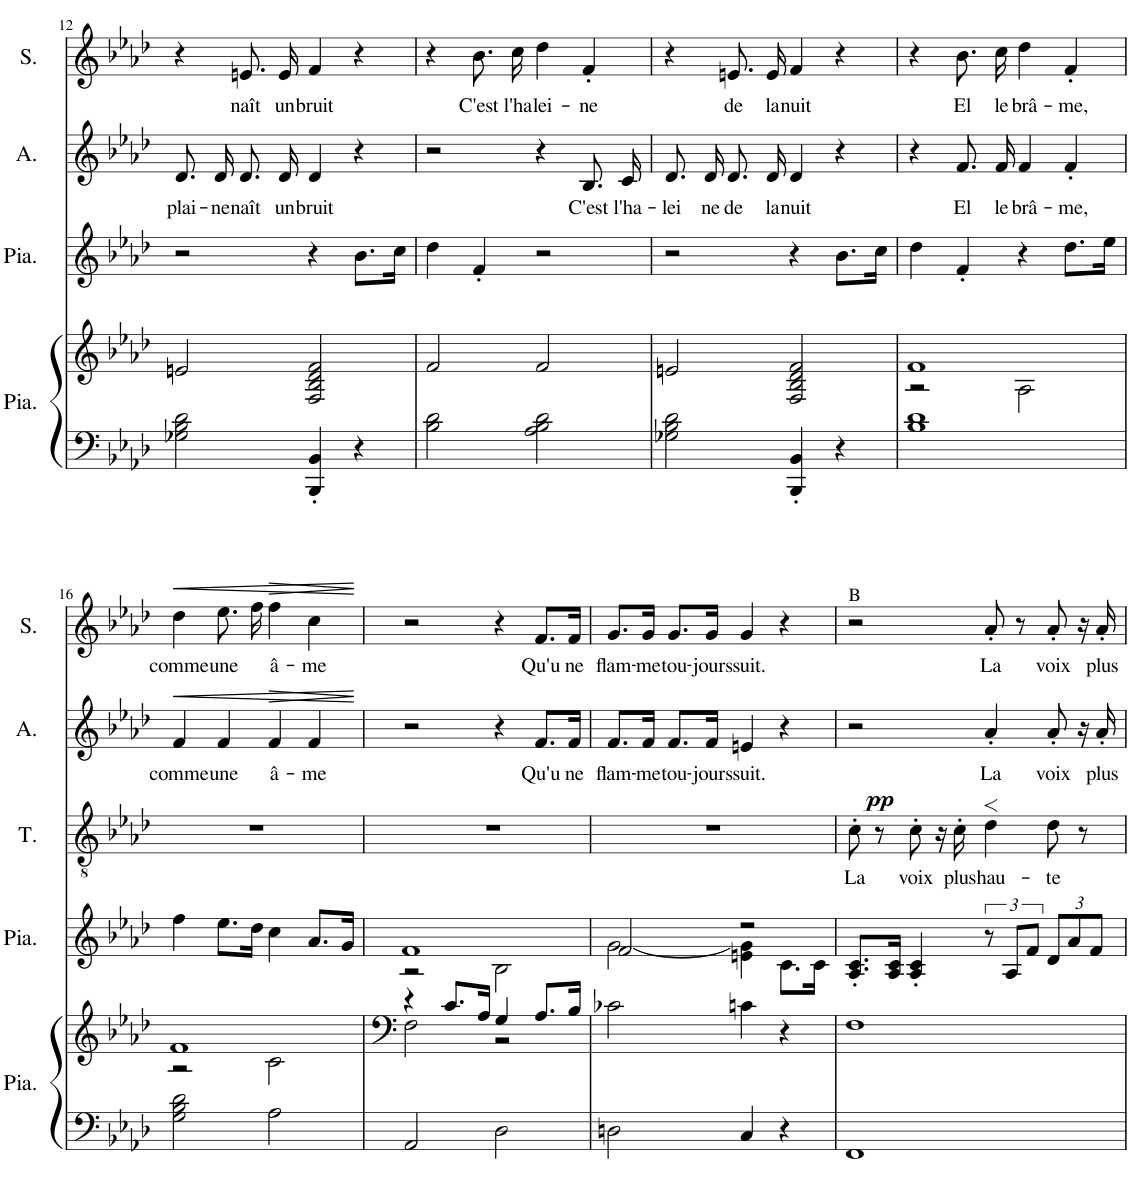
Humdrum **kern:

**kern	**kern	**kern	**kern	**text	**dynam	**kern	**text	**dynam	**kern	**text	**dynam
*part5	*part5	*part4	*part3	*part3	*part3	*part2	*part2	*part2	*part1	*part1	*part1
*staff6	*staff5	*staff4	*staff3	*staff3	*staff3	*staff2	*staff2	*staff2	*staff1	*staff1	*staff1
*I"Piano, lower:	*	*I"Piano, upper:	*I"Ténor	*	*	*I"Alto	*	*	*I"Soprano	*	*
*I'Pia.	*	*I'Pia.	*I'T.	*	*	*I'A.	*	*	*I'S.	*	*
!!LO:PB:g=z
*clefF4	*clefF4	*clefG2	*clefGv2	*	*	*clefG2	*	*	*clefG2	*	*
*k[b-e-a-d-]	*k[b-e-a-d-]	*k[b-e-a-d-]	*k[b-e-a-d-]	*	*	*k[b-e-a-d-]	*	*	*k[b-e-a-d-]	*	*
*M4/4	*M4/4	*M4/4	*M4/4	*	*	*M4/4	*	*	*M4/4	*	*
=12	=12	=12	=12	=12	=12	=12	=12	=12	=12	=12	=12
!	!	!	!	!	!	!	!LO:LY:b	!	!	!	!
2G-X\ 2B-\ 2d-\	2en/	2r	1r	.	.	8.d-/	plai-	.	4r	.	.
!	!	!	!	!	!	!	!LO:LY:b	!	!	!	!
.	.	.	.	.	.	16d-/	-ne	.	.	.	.
!	!	!	!	!	!	!	!LO:LY:b	!	!	!LO:LY:b	!
.	.	.	.	.	.	8.d-/	naît	.	8.en/	naît	.
!	!	!	!	!	!	!	!LO:LY:b	!	!	!LO:LY:b	!
.	.	.	.	.	.	16d-/	un	.	16e/	un	.
!	!	!	!	!	!	!	!LO:LY:b	!	!	!LO:LY:b	!
4BBB-/' 4BB-/'	2F/ 2B-/ 2d-/ 2f/	4r	.	.	.	4d-/	bruit	.	4f/	bruit	.
4r	.	8.b-\L	.	.	.	4r	.	.	4r	.	.
.	.	16cc\Jk	.	.	.	.	.	.	.	.	.
=13	=13	=13	=13	=13	=13	=13	=13	=13	=13	=13	=13
2B-\ 2d-\	2f/	4dd-\	1r	.	.	2r	.	.	4r	.	.
!	!	!	!	!	!	!	!	!	!	!LO:LY:b	!
.	.	4f'/	.	.	.	.	.	.	8.b-\	C'est	.
!	!	!	!	!	!	!	!	!	!	!LO:LY:b	!
.	.	.	.	.	.	.	.	.	16cc\	l'ha	.
!	!	!	!	!	!	!	!	!	!	!LO:LY:b	!
2A-\ 2B-\ 2d-\	2f/	2r	.	.	.	4r	.	.	4dd-\	lei-	.
!	!	!	!	!	!	!	!LO:LY:b	!	!	!LO:LY:b	!
.	.	.	.	.	.	8.B-/	C'est	.	4f'/	-ne	.
!	!	!	!	!	!	!	!LO:LY:b	!	!	!	!
.	.	.	.	.	.	16c/	l'ha-	.	.	.	.
=14	=14	=14	=14	=14	=14	=14	=14	=14	=14	=14	=14
!	!	!	!	!	!	!	!LO:LY:b	!	!	!	!
2G-X\ 2B-\ 2d-\	2en/	2r	1r	.	.	8.d-/	-lei	.	4r	.	.
!	!	!	!	!	!	!	!LO:LY:b	!	!	!	!
.	.	.	.	.	.	16d-/	ne	.	.	.	.
!	!	!	!	!	!	!	!LO:LY:b	!	!	!LO:LY:b	!
.	.	.	.	.	.	8.d-/	de	.	8.en/	de	.
!	!	!	!	!	!	!	!LO:LY:b	!	!	!LO:LY:b	!
.	.	.	.	.	.	16d-/	la	.	16e/	la	.
!	!	!	!	!	!	!	!LO:LY:b	!	!	!LO:LY:b	!
4BBB-/' 4BB-/'	2F/ 2B-/ 2d-/ 2f/	4r	.	.	.	4d-/	nuit	.	4f/	nuit	.
4r	.	8.b-\L	.	.	.	4r	.	.	4r	.	.
.	.	16cc\Jk	.	.	.	.	.	.	.	.	.
=15	=15	=15	=15	=15	=15	=15	=15	=15	=15	=15	=15
*	*^	*	*	*	*	*	*	*	*	*	*
1B- 1d-	1f	2r	4dd-\	1r	.	.	4r	.	.	4r	.	.
!	!	!	!	!	!	!	!	!LO:LY:b	!	!	!LO:LY:b	!
.	.	.	4f'/	.	.	.	8.f/	El	.	8.b-\	El	.
!	!	!	!	!	!	!	!	!LO:LY:b	!	!	!LO:LY:b	!
.	.	.	.	.	.	.	16f/	le	.	16cc\	le	.
!	!	!	!	!	!	!	!	!LO:LY:b	!	!	!LO:LY:b	!
.	.	2A-\	4r	.	.	.	4f/	brâ-	.	4dd-\	brâ-	.
!	!	!	!	!	!	!	!	!LO:LY:b	!	!	!LO:LY:b	!
.	.	.	8.dd-\L	.	.	.	4f'/	-me,	.	4f'/	-me,	.
.	.	.	16ee-\Jk	.	.	.	.	.	.	.	.	.
!!LO:LB:g=z
=16	=16	=16	=16	=16	=16	=16	=16	=16	=16	=16	=16	=16
!	!	!	!	!	!	!	!	!LO:LY:b	!LO:HP:b	!	!LO:LY:b	!LO:HP:b
2G\ 2B-\ 2d-\	1f	2r	4ff\	1r	.	.	4f/	comme	<	4dd-\	comme	<
!	!	!	!	!	!	!	!	!LO:LY:b	!	!	!LO:LY:b	!
.	.	.	8.ee-\L	.	.	.	4f/	une	.	8.ee-\	une	.
.	.	.	16dd-\Jk	.	.	.	.	.	.	16ff\	.	.
!	!	!	!	!	!	!	!	!LO:LY:b	!LO:HP:b	!	!LO:LY:b	!LO:HP:b
2A-\	.	2c\	4cc\	.	.	.	4f/	â-	>	4ff\	â-	>
!	!	!	!	!	!	!	!	!LO:LY:b	!	!	!LO:LY:b	!
.	.	.	8.a-/L	.	.	.	4f/	-me	.	4cc\	-me	.
.	.	.	16g/Jk	.	.	.	.	.	.	.	.	.
*	*v	*v	*	*	*	*	*	*	*	*	*	*
.	.	.	.	.	.	.	.	[ ]	.	.	[ ]
=17	=17	=17	=17	=17	=17	=17	=17	=17	=17	=17	=17
*	*^	*^	*	*	*	*	*	*	*	*	*
2AA-/	4r	2F\	1f	2r	1r	.	.	2r	.	.	2r	.	.
.	8.c/L	.	.	.	.	.	.	.	.	.	.	.	.
.	16A-/Jk	.	.	.	.	.	.	.	.	.	.	.	.
2D-\	4G/	2r	.	2B-\	.	.	.	4r	.	.	4r	.	.
!	!	!	!	!	!	!	!	!	!LO:LY:b	!	!	!LO:LY:b	!
.	8.A-/L	.	.	.	.	.	.	8.f/L	Qu'u	.	8.f/L	Qu'u	.
!	!	!	!	!	!	!	!	!	!LO:LY:b	!	!	!LO:LY:b	!
.	16B-/Jk	.	.	.	.	.	.	16f/Jk	ne	.	16f/Jk	ne	.
*	*v	*v	*	*	*	*	*	*	*	*	*	*	*
=18	=18	=18	=18	=18	=18	=18	=18	=18	=18	=18	=18	=18
!	!	!	!	!	!	!	!	!LO:LY:b	!	!	!LO:LY:b	!
2Dn\	2c-X\	2f/	[2g\	1r	.	.	8.f/L	flam-	.	8.g/L	flam-	.
!	!	!	!	!	!	!	!	!LO:LY:b	!	!	!LO:LY:b	!
.	.	.	.	.	.	.	16f/Jk	-me	.	16g/Jk	-me	.
!	!	!	!	!	!	!	!	!LO:LY:b	!	!	!LO:LY:b	!
.	.	.	.	.	.	.	8.f/L	tou-	.	8.g/L	tou-	.
!	!	!	!	!	!	!	!	!LO:LY:b	!	!	!LO:LY:b	!
.	.	.	.	.	.	.	16f/Jk	-jours	.	16g/Jk	-jours	.
!	!	!	!	!	!	!	!	!LO:LY:b	!	!	!LO:LY:b	!
4C/	4cn\	2r	4en\ 4g\]	.	.	.	4en/	suit.	.	4g/	suit.	.
4r	4r	.	8.c\L	.	.	.	4r	.	.	4r	.	.
.	.	.	16c\Jk	.	.	.	.	.	.	.	.	.
=19	=19	=19	=19	=19	=19	=19	=19	=19	=19	=19	=19	=19
!	!	!	!	!	!	!	!	!	!	!LO:TX:a:t=B	!	!
!	!	!	!	!	!LO:LY:b	!	!	!	!	!	!	!
*	*	*v	*v	*	*	*	*	*	*	*	*	*
1FF	1F	8.A-/' 8.c/'L	8c'\	La	.	2r	.	.	2r	.	.
!	!	!	!	!	!LO:DY:a	!	!	!	!	!	!
.	.	.	8r	.	pp	.	.	.	.	.	.
.	.	16A-/ 16c/Jk	.	.	.	.	.	.	.	.	.
!	!	!	!	!LO:LY:b	!	!	!	!	!	!	!
.	.	4A-/' 4c/'	8c'\	voix	.	.	.	.	.	.	.
.	.	.	16r	.	.	.	.	.	.	.	.
!	!	!	!	!LO:LY:b	!	!	!	!	!	!	!
.	.	.	16c'\	plus	.	.	.	.	.	.	.
!	!	!	!	!LO:LY:b	!	!	!LO:LY:b	!	!	!LO:LY:b	!
.	.	12r	4d->\	hau-	.	4a-'/	La	.	8a-'/	La	.
.	.	12A-/L	.	.	.	.	.	.	.	.	.
.	.	.	.	.	.	.	.	.	8r	.	.
.	.	12f/J	.	.	.	.	.	.	.	.	.
*	*	*Xbrackettup	*	*	*	*	*	*	*	*	*
!	!	!	!	!LO:LY:b	!	!	!LO:LY:b	!	!	!LO:LY:b	!
.	.	12d-/L	8d-\	-te	.	8a-'/	voix	.	8a-'/	voix	.
.	.	12a-/	.	.	.	.	.	.	.	.	.
.	.	.	8r	.	.	16r	.	.	16r	.	.
.	.	12f/J	.	.	.	.	.	.	.	.	.
!	!	!	!	!	!	!	!LO:LY:b	!	!	!LO:LY:b	!
.	.	.	.	.	.	16a-'/	plus	.	16a-'/	plus	.
=	=	=	=	=	=	=	=	=	=	=	=
*-	*-	*-	*-	*-	*-	*-	*-	*-	*-	*-	*-
